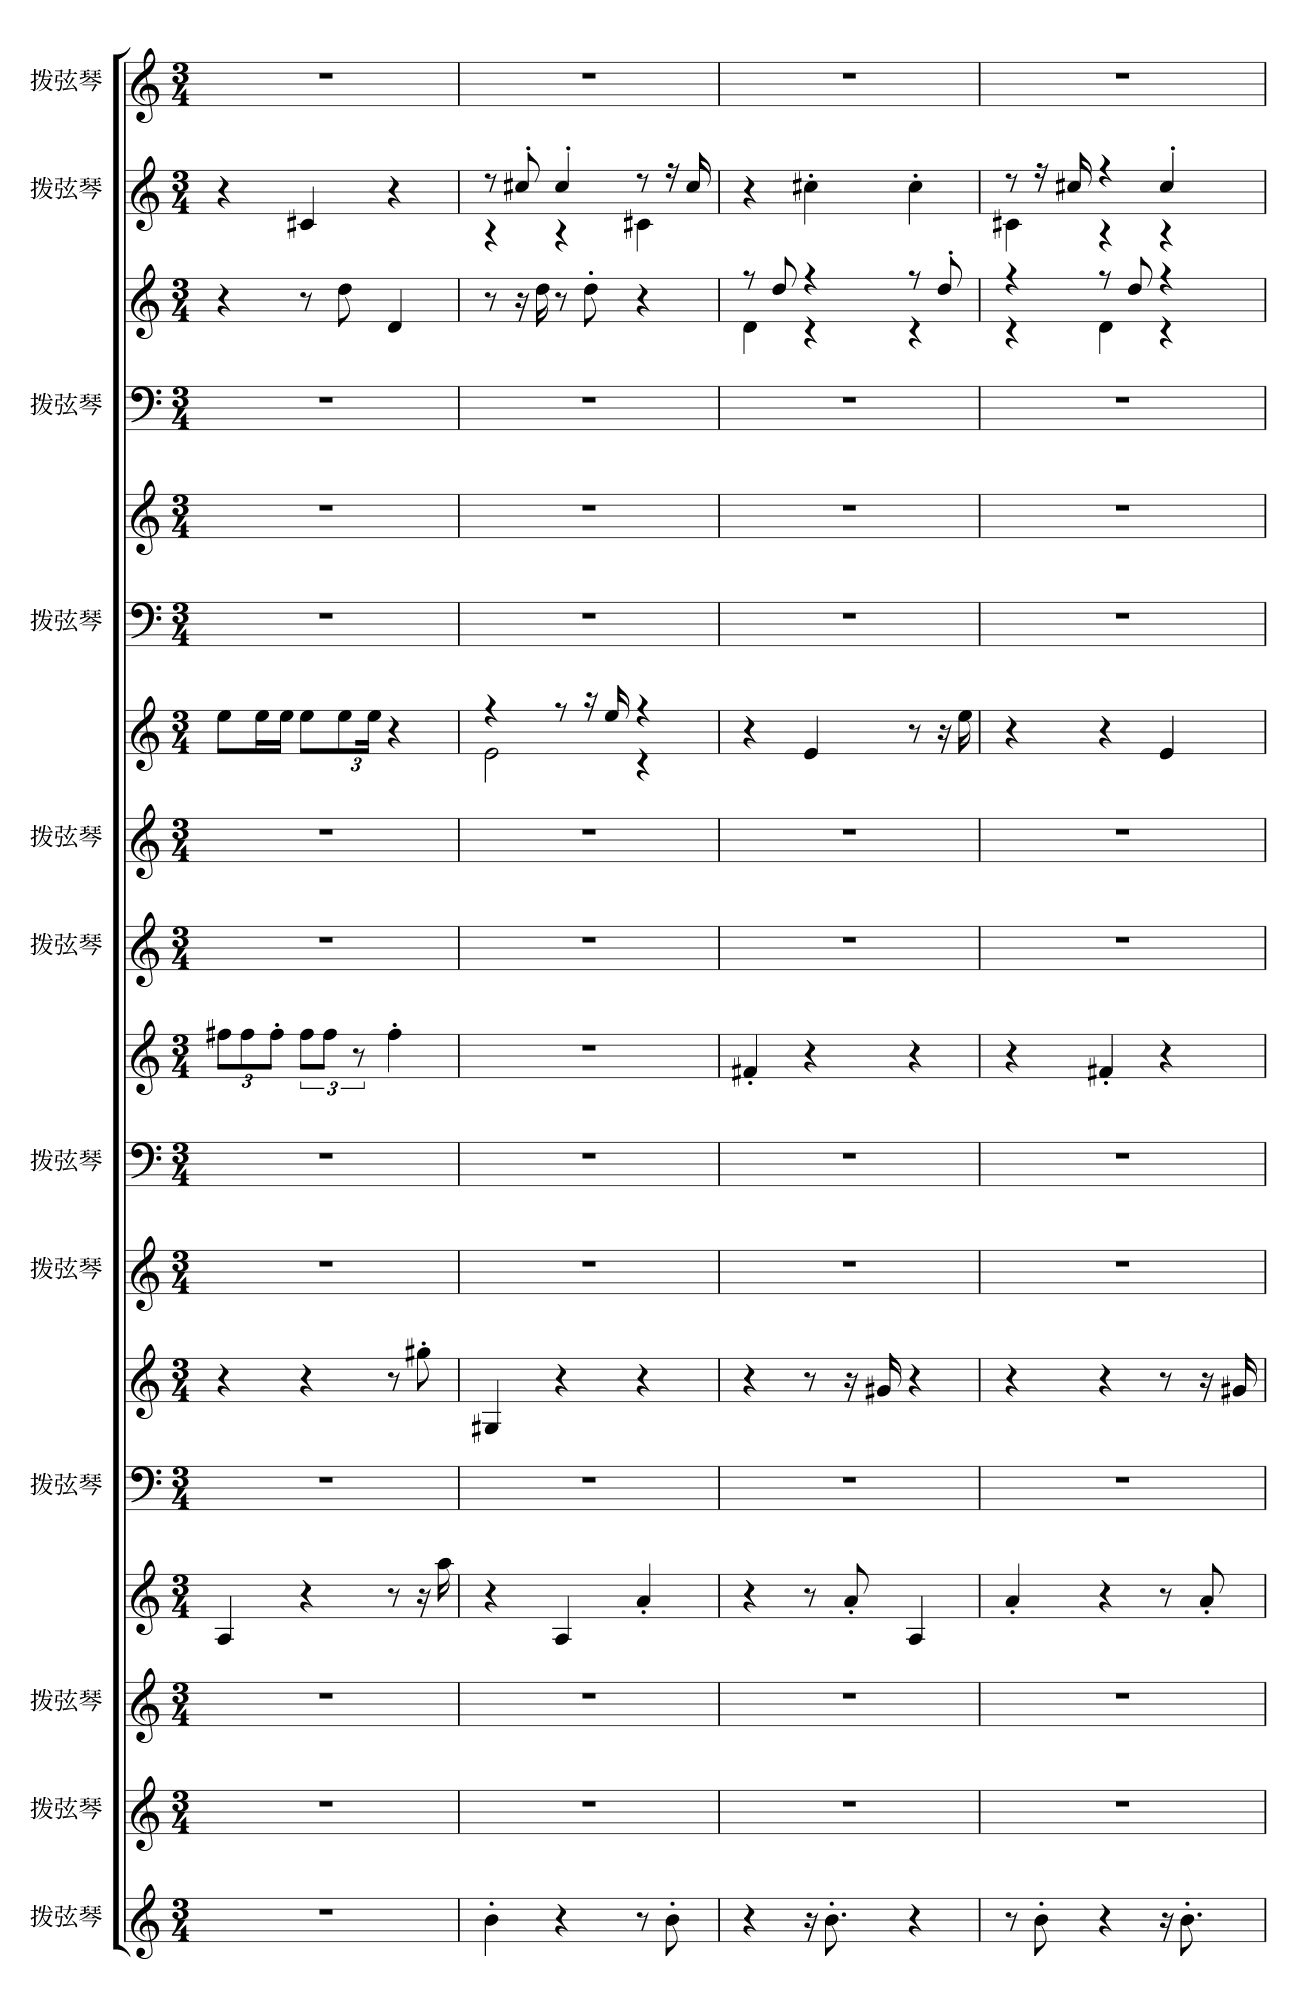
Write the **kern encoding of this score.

**kern	**kern	**kern	**kern	**kern	**kern	**kern	**kern	**kern	**kern	**kern	**kern	**kern	**kern	**kern	**kern	**kern	**kern
*part12	*part11	*part10	*part10	*part9	*part9	*part8	*part7	*part7	*part6	*part5	*part5	*part4	*part4	*part3	*part3	*part2	*part1
*staff18	*staff17	*staff16	*staff15	*staff14	*staff13	*staff12	*staff11	*staff10	*staff9	*staff8	*staff7	*staff6	*staff5	*staff4	*staff3	*staff2	*staff1
*I"拨弦琴	*I"拨弦琴	*I"拨弦琴	*	*I"拨弦琴	*	*I"拨弦琴	*I"拨弦琴	*	*I"拨弦琴	*I"拨弦琴	*	*I"拨弦琴	*	*I"拨弦琴	*	*I"拨弦琴	*I"拨弦琴
*clefG2	*clefG2	*clefG2	*clefG2	*clefF4	*clefG2	*clefG2	*clefF4	*clefG2	*clefG2	*clefG2	*clefG2	*clefF4	*clefG2	*clefF4	*clefG2	*clefG2	*clefG2
*k[]	*k[]	*k[]	*k[]	*k[]	*k[]	*k[]	*k[]	*k[]	*k[]	*k[]	*k[]	*k[]	*k[]	*k[]	*k[]	*k[]	*k[]
*M3/4	*M3/4	*M3/4	*M3/4	*M3/4	*M3/4	*M3/4	*M3/4	*M3/4	*M3/4	*M3/4	*M3/4	*M3/4	*M3/4	*M3/4	*M3/4	*M3/4	*M3/4
*MM109	*MM109	*MM109	*MM109	*MM109	*MM109	*MM109	*MM109	*MM109	*MM109	*MM109	*MM109	*MM109	*MM109	*MM109	*MM109	*MM109	*MM109
*	*	*	*	*	*	*	*	*Xbrackettup	*	*	*	*	*	*	*	*	*
=1	=1	=1	=1	=1	=1	=1	=1	=1	=1	=1	=1	=1	=1	=1	=1	=1	=1
2.r	2.r	2.r	4A/	2.r	4r	2.r	2.r	12ff#X\L	2.r	2.r	8ee\L	2.r	2.r	2.r	4r	4r	2.r
.	.	.	.	.	.	.	.	12ff#\	.	.	.	.	.	.	.	.	.
.	.	.	.	.	.	.	.	.	.	.	16ee\L	.	.	.	.	.	.
.	.	.	.	.	.	.	.	12ff#'\J	.	.	.	.	.	.	.	.	.
.	.	.	.	.	.	.	.	.	.	.	16ee\JJ	.	.	.	.	.	.
*	*	*	*	*	*	*	*	*brackettup	*	*	*	*	*	*	*	*	*
.	.	.	4r	.	4r	.	.	12ff#\L	.	.	8ee\L	.	.	.	8r	4c#X/	.
.	.	.	.	.	.	.	.	12ff#\J	.	.	.	.	.	.	.	.	.
*	*	*	*	*	*	*	*	*	*	*	*Xbrackettup	*	*	*	*	*	*
.	.	.	.	.	.	.	.	.	.	.	12ee\	.	.	.	8dd\	.	.
.	.	.	.	.	.	.	.	12r	.	.	.	.	.	.	.	.	.
.	.	.	.	.	.	.	.	.	.	.	24ee\Jk	.	.	.	.	.	.
.	.	.	8r	.	8r	.	.	4ff#'\	.	.	4r	.	.	.	4d/	4r	.
.	.	.	16r	.	8gg#X'\	.	.	.	.	.	.	.	.	.	.	.	.
.	.	.	16aa\	.	.	.	.	.	.	.	.	.	.	.	.	.	.
=2	=2	=2	=2	=2	=2	=2	=2	=2	=2	=2	=2	=2	=2	=2	=2	=2	=2
*	*	*	*	*	*	*	*	*	*	*	*^	*	*	*	*	*^	*
4b'\	2.r	2.r	4r	2.r	4G#X/	2.r	2.r	2.r	2.r	2.r	4r	2e\	2.r	2.r	2.r	8r	8r	4r	2.r
.	.	.	.	.	.	.	.	.	.	.	.	.	.	.	.	16r	8cc#X'/	.	.
.	.	.	.	.	.	.	.	.	.	.	.	.	.	.	.	16dd\	.	.	.
4r	.	.	4A/	.	4r	.	.	.	.	.	8r	.	.	.	.	8r	4cc#'/	4r	.
.	.	.	.	.	.	.	.	.	.	.	16r	.	.	.	.	8dd'\	.	.	.
.	.	.	.	.	.	.	.	.	.	.	16ee/	.	.	.	.	.	.	.	.
8r	.	.	4a'/	.	4r	.	.	.	.	.	4r	4r	.	.	.	4r	8r	4c#X\	.
8b'\	.	.	.	.	.	.	.	.	.	.	.	.	.	.	.	.	16r	.	.
.	.	.	.	.	.	.	.	.	.	.	.	.	.	.	.	.	16cc#/	.	.
*	*	*	*	*	*	*	*	*	*	*	*v	*v	*	*	*	*	*v	*v	*
=3	=3	=3	=3	=3	=3	=3	=3	=3	=3	=3	=3	=3	=3	=3	=3	=3	=3
*	*	*	*	*	*	*	*	*	*	*	*	*	*	*	*^	*	*
4r	2.r	2.r	4r	2.r	4r	2.r	2.r	4f#X'/	2.r	2.r	4r	2.r	2.r	2.r	8r	4d\	4r	2.r
.	.	.	.	.	.	.	.	.	.	.	.	.	.	.	8dd/	.	.	.
16r	.	.	8r	.	8r	.	.	4r	.	.	4e/	.	.	.	4r	4r	4cc#X'\	.
8.b'\	.	.	.	.	.	.	.	.	.	.	.	.	.	.	.	.	.	.
.	.	.	8a'/	.	16r	.	.	.	.	.	.	.	.	.	.	.	.	.
.	.	.	.	.	16g#X/	.	.	.	.	.	.	.	.	.	.	.	.	.
4r	.	.	4A/	.	4r	.	.	4r	.	.	8r	.	.	.	8r	4r	4cc#'\	.
.	.	.	.	.	.	.	.	.	.	.	16r	.	.	.	8dd'/	.	.	.
.	.	.	.	.	.	.	.	.	.	.	16ee\	.	.	.	.	.	.	.
!!LO:PB:g=z
=4	=4	=4	=4	=4	=4	=4	=4	=4	=4	=4	=4	=4	=4	=4	=4	=4	=4	=4
*	*	*	*	*	*	*	*	*	*	*	*	*	*	*	*	*	*^	*
8r	2.r	2.r	4a'/	2.r	4r	2.r	2.r	4r	2.r	2.r	4r	2.r	2.r	2.r	4r	4r	8r	4c#X\	2.r
8b'\	.	.	.	.	.	.	.	.	.	.	.	.	.	.	.	.	16r	.	.
.	.	.	.	.	.	.	.	.	.	.	.	.	.	.	.	.	16cc#X/	.	.
4r	.	.	4r	.	4r	.	.	4f#X'/	.	.	4r	.	.	.	8r	4d\	4r	4r	.
.	.	.	.	.	.	.	.	.	.	.	.	.	.	.	8dd/	.	.	.	.
16r	.	.	8r	.	8r	.	.	4r	.	.	4e/	.	.	.	4r	4r	4cc#'/	4r	.
8.b'\	.	.	.	.	.	.	.	.	.	.	.	.	.	.	.	.	.	.	.
.	.	.	8a'/	.	16r	.	.	.	.	.	.	.	.	.	.	.	.	.	.
.	.	.	.	.	16g#X/	.	.	.	.	.	.	.	.	.	.	.	.	.	.
*	*	*	*	*	*	*	*	*	*	*	*	*	*	*	*v	*v	*	*	*
*	*	*	*	*	*	*	*	*	*	*	*	*	*	*	*	*v	*v	*
=	=	=	=	=	=	=	=	=	=	=	=	=	=	=	=	=	=
*-	*-	*-	*-	*-	*-	*-	*-	*-	*-	*-	*-	*-	*-	*-	*-	*-	*-
